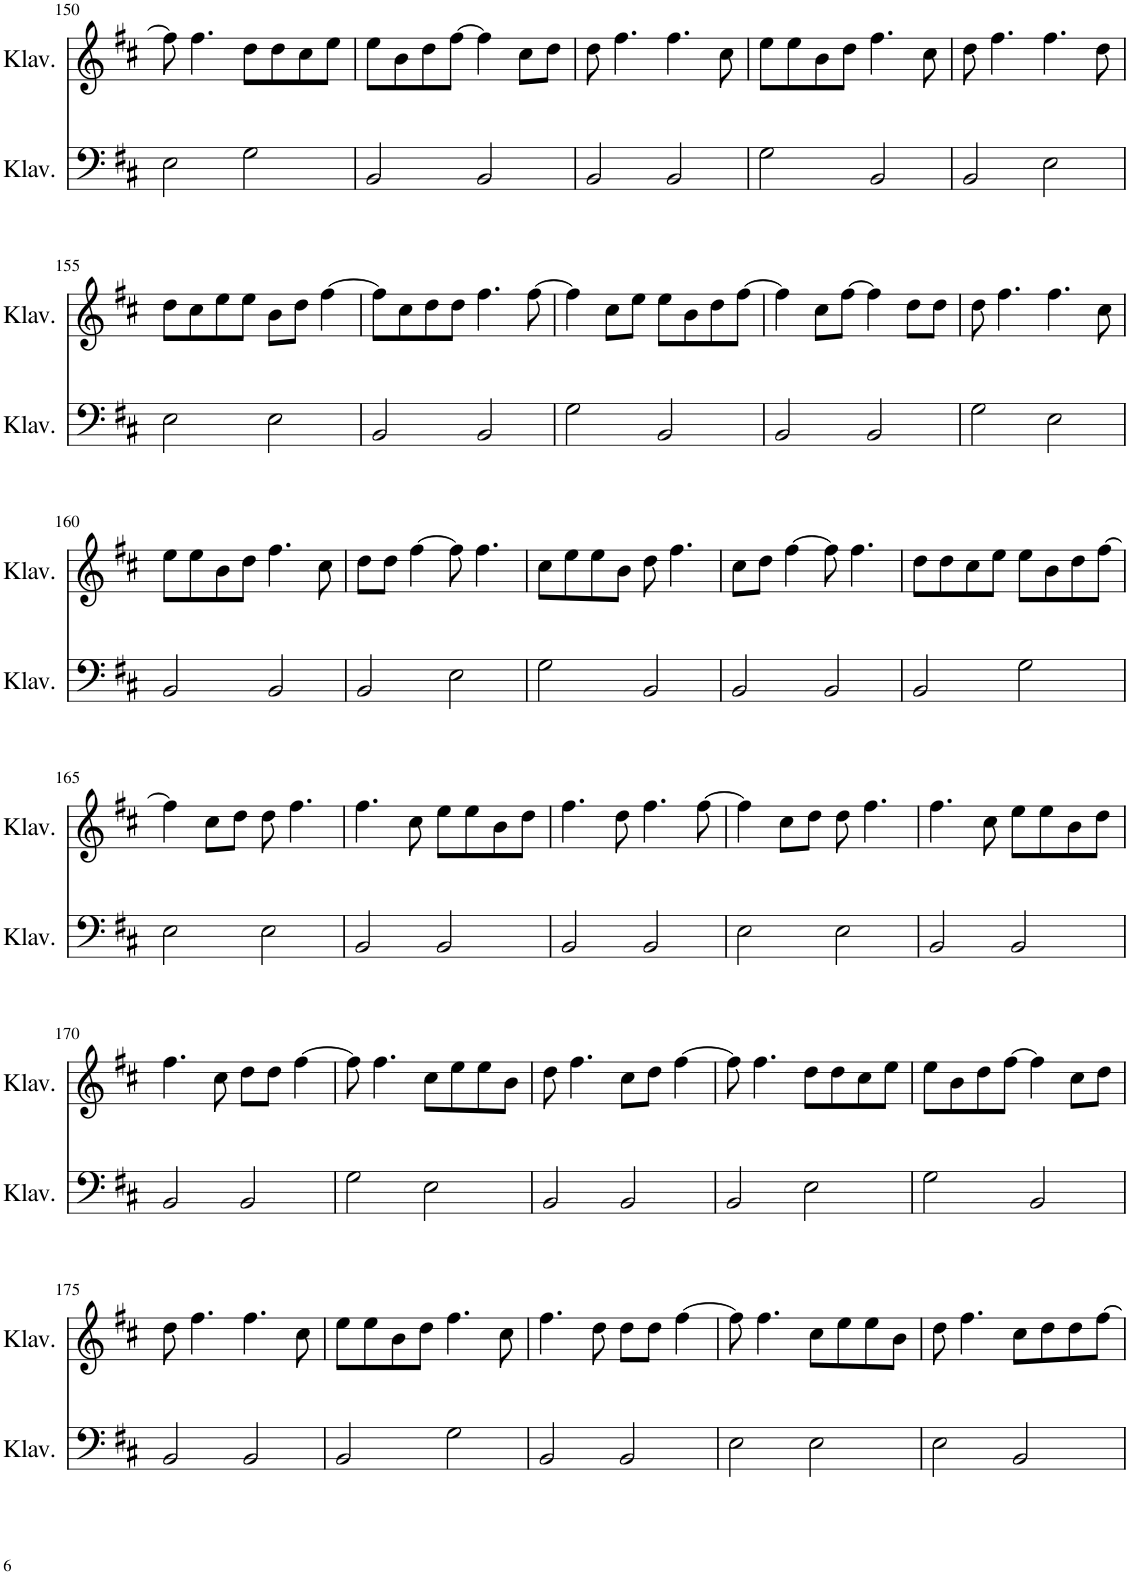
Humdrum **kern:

**kern	**kern
*part2	*part1
*staff2	*staff1
*I"Klavier	*I"Klavier
*I'Klav.	*I'Klav.
!!LO:PB:g=z
*clefF4	*clefG2
*k[f#c#]	*k[f#c#]
*M4/4	*M4/4
=150	=150
2E\	8ff#\]
.	4.ff#\
2G\	8dd\L
.	8dd\
.	8cc#\
.	8ee\J
=151	=151
2BB/	8ee\L
.	8b\
.	8dd\
.	[8ff#\J
2BB/	4ff#\]
.	8cc#\L
.	8dd\J
=152	=152
2BB/	8dd\
.	4.ff#\
2BB/	4.ff#\
.	8cc#\
=153	=153
2G\	8ee\L
.	8ee\
.	8b\
.	8dd\J
2BB/	4.ff#\
.	8cc#\
=154	=154
2BB/	8dd\
.	4.ff#\
2E\	4.ff#\
.	8dd\
!!LO:LB:g=z
=155	=155
2E\	8dd\L
.	8cc#\
.	8ee\
.	8ee\J
2E\	8b\L
.	8dd\J
.	[4ff#\
=156	=156
2BB/	8ff#\L]
.	8cc#\
.	8dd\
.	8dd\J
2BB/	4.ff#\
.	[8ff#\
=157	=157
2G\	4ff#\]
.	8cc#\L
.	8ee\J
2BB/	8ee\L
.	8b\
.	8dd\
.	[8ff#\J
=158	=158
2BB/	4ff#\]
.	8cc#\L
.	[8ff#\J
2BB/	4ff#\]
.	8dd\L
.	8dd\J
=159	=159
2G\	8dd\
.	4.ff#\
2E\	4.ff#\
.	8cc#\
!!LO:LB:g=z
=160	=160
2BB/	8ee\L
.	8ee\
.	8b\
.	8dd\J
2BB/	4.ff#\
.	8cc#\
=161	=161
2BB/	8dd\L
.	8dd\J
.	[4ff#\
2E\	8ff#\]
.	4.ff#\
=162	=162
2G\	8cc#\L
.	8ee\
.	8ee\
.	8b\J
2BB/	8dd\
.	4.ff#\
=163	=163
2BB/	8cc#\L
.	8dd\J
.	[4ff#\
2BB/	8ff#\]
.	4.ff#\
=164	=164
2BB/	8dd\L
.	8dd\
.	8cc#\
.	8ee\J
2G\	8ee\L
.	8b\
.	8dd\
.	[8ff#\J
!!LO:LB:g=z
=165	=165
2E\	4ff#\]
.	8cc#\L
.	8dd\J
2E\	8dd\
.	4.ff#\
=166	=166
2BB/	4.ff#\
.	8cc#\
2BB/	8ee\L
.	8ee\
.	8b\
.	8dd\J
=167	=167
2BB/	4.ff#\
.	8dd\
2BB/	4.ff#\
.	[8ff#\
=168	=168
2E\	4ff#\]
.	8cc#\L
.	8dd\J
2E\	8dd\
.	4.ff#\
=169	=169
2BB/	4.ff#\
.	8cc#\
2BB/	8ee\L
.	8ee\
.	8b\
.	8dd\J
!!LO:LB:g=z
=170	=170
2BB/	4.ff#\
.	8cc#\
2BB/	8dd\L
.	8dd\J
.	[4ff#\
=171	=171
2G\	8ff#\]
.	4.ff#\
2E\	8cc#\L
.	8ee\
.	8ee\
.	8b\J
=172	=172
2BB/	8dd\
.	4.ff#\
2BB/	8cc#\L
.	8dd\J
.	[4ff#\
=173	=173
2BB/	8ff#\]
.	4.ff#\
2E\	8dd\L
.	8dd\
.	8cc#\
.	8ee\J
=174	=174
2G\	8ee\L
.	8b\
.	8dd\
.	[8ff#\J
2BB/	4ff#\]
.	8cc#\L
.	8dd\J
!!LO:LB:g=z
=175	=175
2BB/	8dd\
.	4.ff#\
2BB/	4.ff#\
.	8cc#\
=176	=176
2BB/	8ee\L
.	8ee\
.	8b\
.	8dd\J
2G\	4.ff#\
.	8cc#\
=177	=177
2BB/	4.ff#\
.	8dd\
2BB/	8dd\L
.	8dd\J
.	[4ff#\
=178	=178
2E\	8ff#\]
.	4.ff#\
2E\	8cc#\L
.	8ee\
.	8ee\
.	8b\J
=179	=179
2E\	8dd\
.	4.ff#\
2BB/	8cc#\L
.	8dd\
.	8dd\
.	[8ff#\J
=	=
*-	*-
